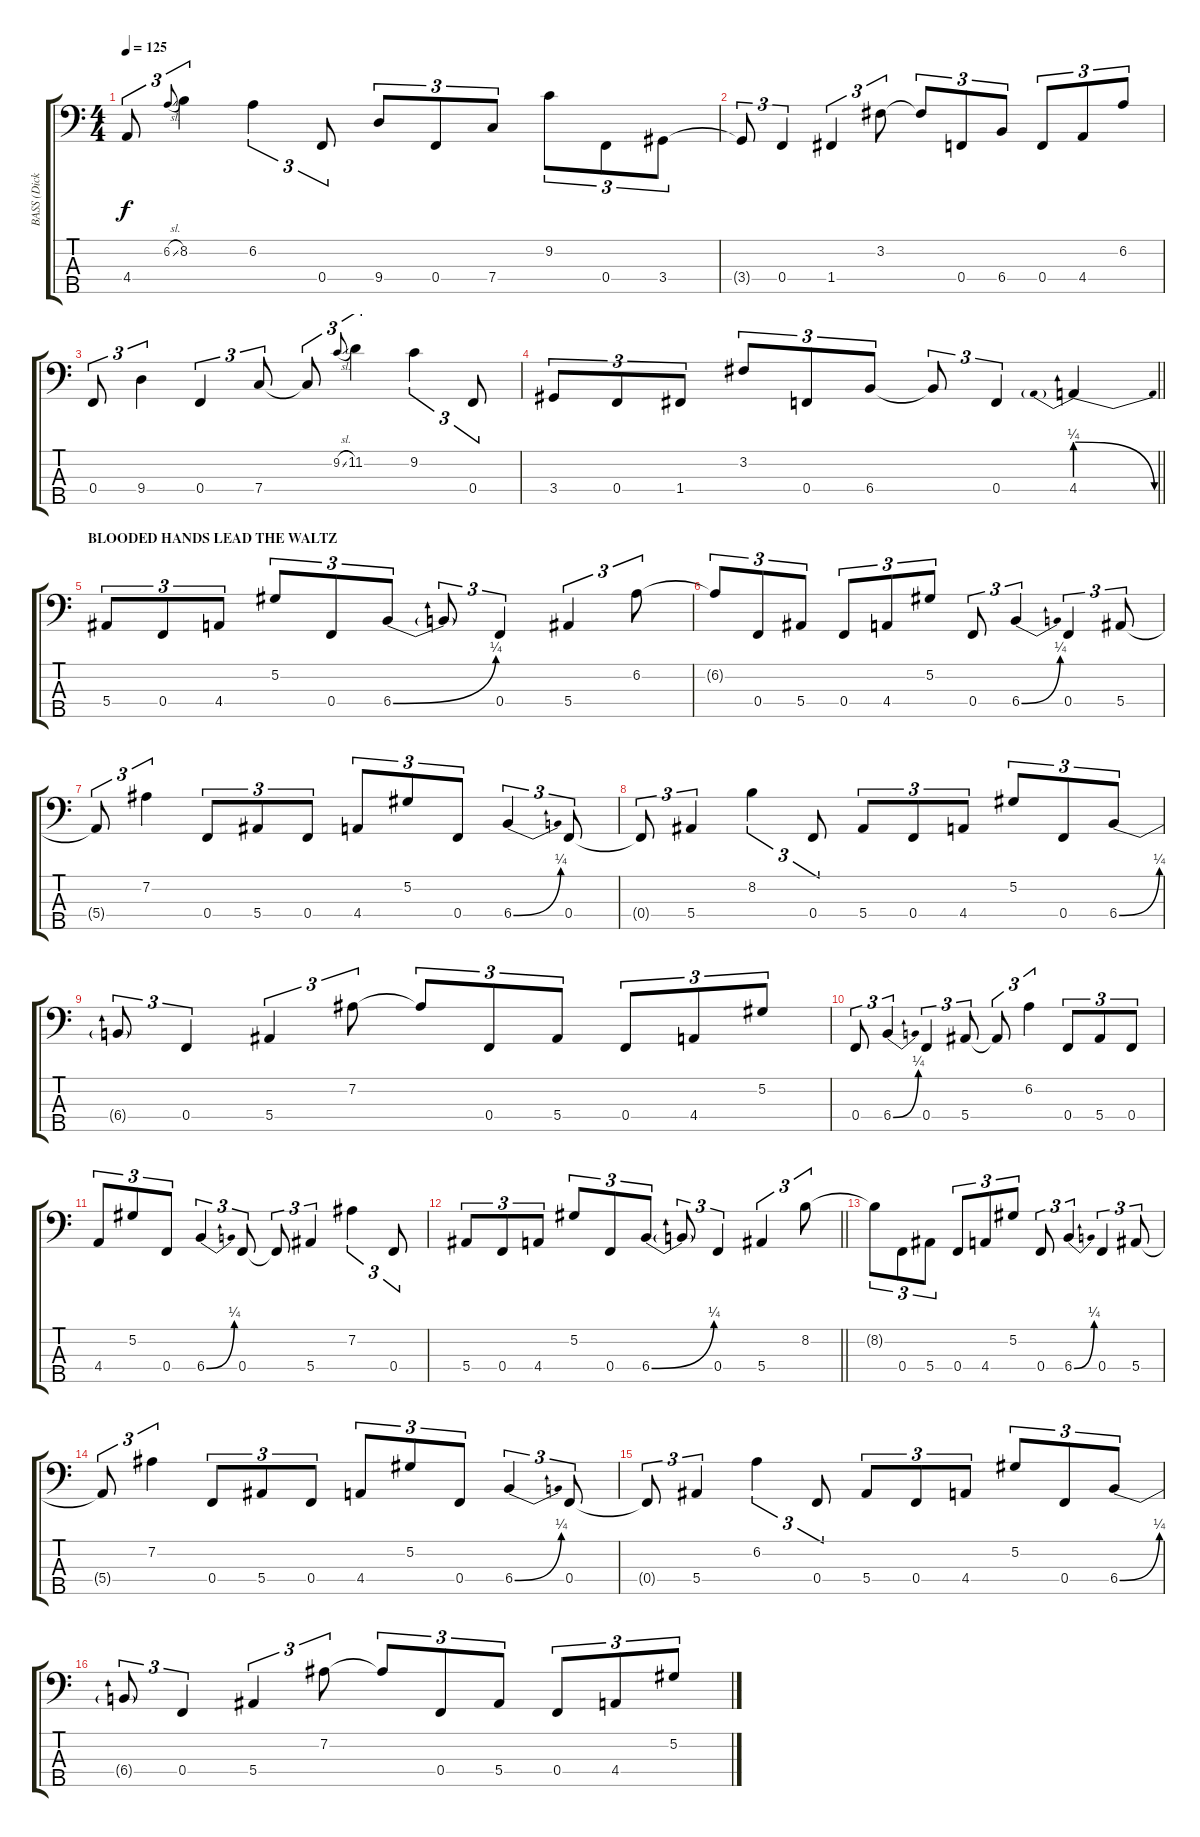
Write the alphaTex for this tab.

\track ("BASS (Dick Lovgren)" "BASS (Dick") {instrument slapbass1}
\staff {score tabs}
\tuning (Ab2 Eb2 Bb1 F1 C1) {hide}
\ts (4 4)
\tempo 125
\clef f4
\ks c
4.4{t}.8{tu (3 2) dy f} 6.2{sl}.8{gr onbeat} 8.2.4{tu (3 2)} 6.2.4{tu (3 2)} 0.4.8{tu (3 2)} 9.4.8{tu (3 2)} 0.4.8{tu (3 2)} 7.4.8{tu (3 2)} 9.2.8{tu (3 2)} 0.4.8{tu (3 2)} 3.4.8{tu (3 2)} |
3.4{t}.8{tu (3 2)} 0.4.4{tu (3 2)} 1.4.4{tu (3 2)} 3.2.8{tu (3 2)} 3.2{t}.8{tu (3 2)} 0.4.8{tu (3 2)} 6.4.8{tu (3 2)} 0.4.8{tu (3 2)} 4.4.8{tu (3 2)} 6.2.8{tu (3 2)} |
0.4.8{tu (3 2)} 9.4.4{tu (3 2)} 0.4.4{tu (3 2)} 7.4.8{tu (3 2)} 7.4{t}.8{tu (3 2)} 9.2{sl}.8{gr onbeat} 11.2.4{tu (3 2)} 9.2.4{tu (3 2)} 0.4.8{tu (3 2)} |
\barLineRight lightlight
3.4.8{tu (3 2)} 0.4.8{tu (3 2)} 1.4.8{tu (3 2)} 3.2.8{tu (3 2)} 0.4.8{tu (3 2)} 6.4.8{tu (3 2)} 6.4{t}.8{tu (3 2)} 0.4.4{tu (3 2)} 4.4{be (prebendrelease 0 1 60 0)}.4 |
\section ("" "BLOODED HANDS LEAD THE WALTZ")
5.4.8{tu (3 2)} 0.4.8{tu (3 2)} 4.4.8{tu (3 2)} 5.2.8{tu (3 2)} 0.4.8{tu (3 2)} 6.4{be (bend 0 0 60 1)}.8{tu (3 2)} 6.4{t}.8{tu (3 2)} 0.4.4{tu (3 2)} 5.4.4{tu (3 2)} 6.2.8{tu (3 2)} |
6.2{t}.8{tu (3 2)} 0.4.8{tu (3 2)} 5.4.8{tu (3 2)} 0.4.8{tu (3 2)} 4.4.8{tu (3 2)} 5.2.8{tu (3 2)} 0.4.8{tu (3 2)} 6.4{be (bend 0 0 60 1)}.4{tu (3 2)} 0.4.4{tu (3 2)} 5.4.8{tu (3 2)} |
5.4{t}.8{tu (3 2)} 7.2.4{tu (3 2)} 0.4.8{tu (3 2)} 5.4.8{tu (3 2)} 0.4.8{tu (3 2)} 4.4.8{tu (3 2)} 5.2.8{tu (3 2)} 0.4.8{tu (3 2)} 6.4{be (bend 0 0 60 1)}.4{tu (3 2)} 0.4.8{tu (3 2)} |
0.4{t}.8{tu (3 2)} 5.4.4{tu (3 2)} 8.2.4{tu (3 2)} 0.4.8{tu (3 2)} 5.4.8{tu (3 2)} 0.4.8{tu (3 2)} 4.4.8{tu (3 2)} 5.2.8{tu (3 2)} 0.4.8{tu (3 2)} 6.4{be (bend 0 0 60 1)}.8{tu (3 2)} |
6.4{t}.8{tu (3 2)} 0.4.4{tu (3 2)} 5.4.4{tu (3 2)} 7.2.8{tu (3 2)} 7.2{t}.8{tu (3 2)} 0.4.8{tu (3 2)} 5.4.8{tu (3 2)} 0.4.8{tu (3 2)} 4.4.8{tu (3 2)} 5.2.8{tu (3 2)} |
0.4.8{tu (3 2)} 6.4{be (bend 0 0 60 1)}.4{tu (3 2)} 0.4.4{tu (3 2)} 5.4.8{tu (3 2)} 5.4{t}.8{tu (3 2)} 6.2.4{tu (3 2)} 0.4.8{tu (3 2)} 5.4.8{tu (3 2)} 0.4.8{tu (3 2)} |
4.4.8{tu (3 2)} 5.2.8{tu (3 2)} 0.4.8{tu (3 2)} 6.4{be (bend 0 0 60 1)}.4{tu (3 2)} 0.4.8{tu (3 2)} 0.4{t}.8{tu (3 2)} 5.4.4{tu (3 2)} 7.2.4{tu (3 2)} 0.4.8{tu (3 2)} |
\barLineRight lightlight
5.4.8{tu (3 2)} 0.4.8{tu (3 2)} 4.4.8{tu (3 2)} 5.2.8{tu (3 2)} 0.4.8{tu (3 2)} 6.4{be (bend 0 0 60 1)}.8{tu (3 2)} 6.4{t}.8{tu (3 2)} 0.4.4{tu (3 2)} 5.4.4{tu (3 2)} 8.2.8{tu (3 2)} |
8.2{t}.8{tu (3 2)} 0.4.8{tu (3 2)} 5.4.8{tu (3 2)} 0.4.8{tu (3 2)} 4.4.8{tu (3 2)} 5.2.8{tu (3 2)} 0.4.8{tu (3 2)} 6.4{be (bend 0 0 60 1)}.4{tu (3 2)} 0.4.4{tu (3 2)} 5.4.8{tu (3 2)} |
5.4{t}.8{tu (3 2)} 7.2.4{tu (3 2)} 0.4.8{tu (3 2)} 5.4.8{tu (3 2)} 0.4.8{tu (3 2)} 4.4.8{tu (3 2)} 5.2.8{tu (3 2)} 0.4.8{tu (3 2)} 6.4{be (bend 0 0 60 1)}.4{tu (3 2)} 0.4.8{tu (3 2)} |
0.4{t}.8{tu (3 2)} 5.4.4{tu (3 2)} 6.2.4{tu (3 2)} 0.4.8{tu (3 2)} 5.4.8{tu (3 2)} 0.4.8{tu (3 2)} 4.4.8{tu (3 2)} 5.2.8{tu (3 2)} 0.4.8{tu (3 2)} 6.4{be (bend 0 0 60 1)}.8{tu (3 2)} |
6.4{t}.8{tu (3 2)} 0.4.4{tu (3 2)} 5.4.4{tu (3 2)} 7.2.8{tu (3 2)} 7.2{t}.8{tu (3 2)} 0.4.8{tu (3 2)} 5.4.8{tu (3 2)} 0.4.8{tu (3 2)} 4.4.8{tu (3 2)} 5.2.8{tu (3 2)}
